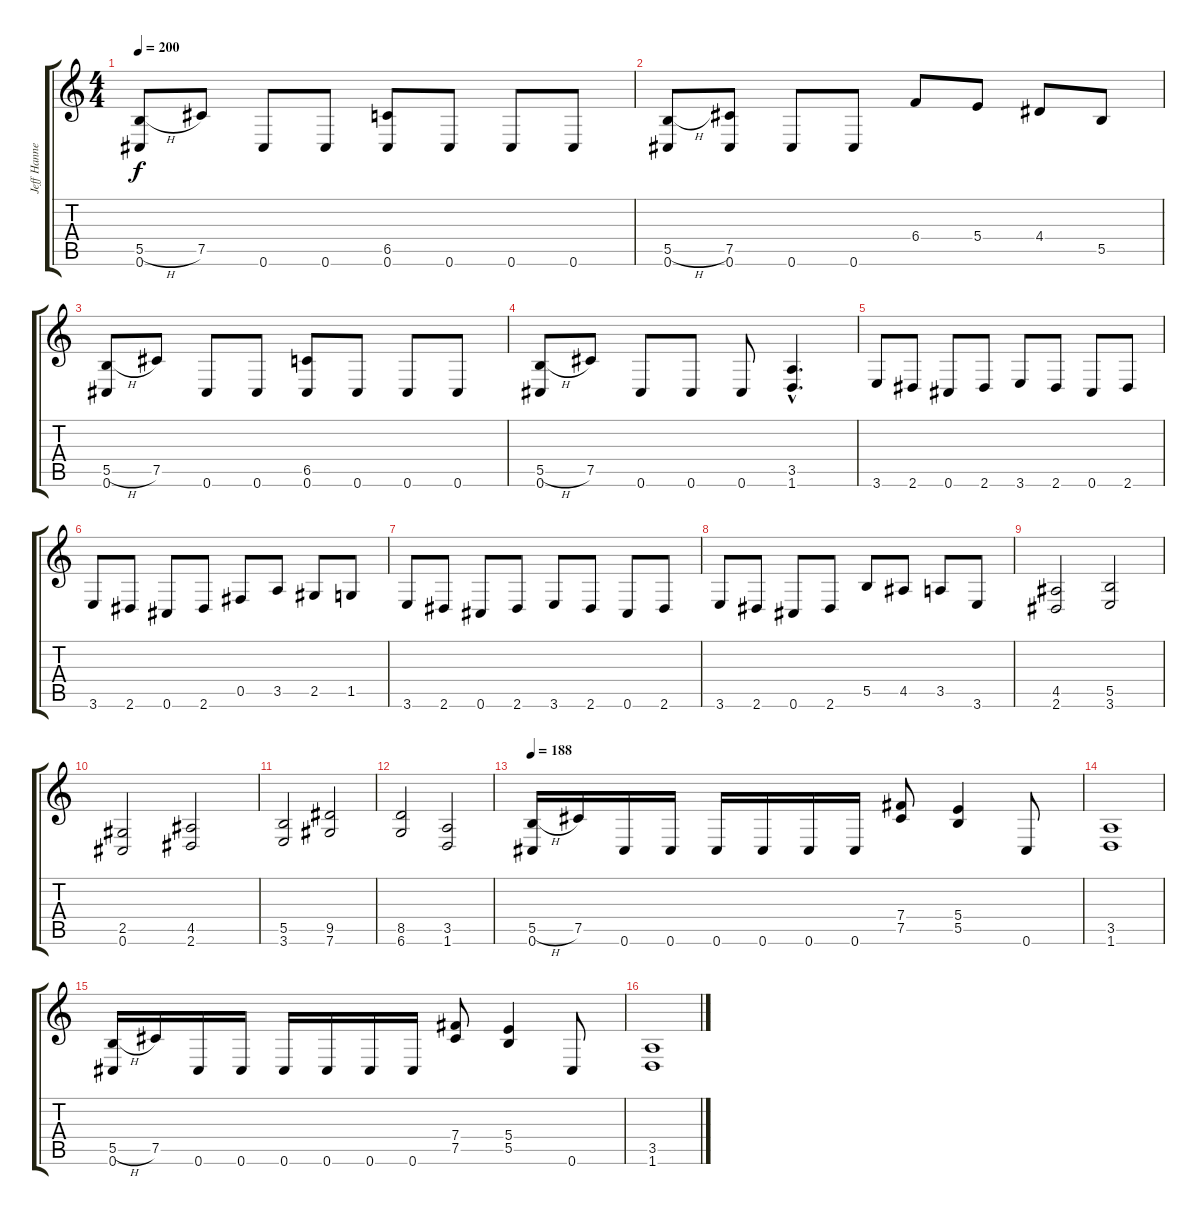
\track ("Jeff Hanneman" "Jeff Hanne") {instrument distortionguitar}
\staff {score tabs}
\tuning (Db4 Ab3 E3 B2 Gb2 Db2) {hide}
\ts (4 4)
\tempo 200
\clef g2
\ks c
(5.5{h} 0.6).8{dy f} 7.5.8 0.6.8 0.6.8 (6.5 0.6).8 0.6.8 0.6.8 0.6.8 |
(5.5{h} 0.6).8 (7.5 0.6).8 0.6.8 0.6.8 6.4.8 5.4.8 4.4.8 5.5.8 |
(5.5{h} 0.6).8 7.5.8 0.6.8 0.6.8 (6.5 0.6).8 0.6.8 0.6.8 0.6.8 |
(5.5{h} 0.6).8 7.5.8 0.6.8 0.6.8 0.6.8 (3.5{hac} 1.6{hac}).4{d} |
3.6.8 2.6.8 0.6.8 2.6.8 3.6.8 2.6.8 0.6.8 2.6.8 |
3.6.8 2.6.8 0.6.8 2.6.8 0.5.8 3.5.8 2.5.8 1.5.8 |
3.6.8 2.6.8 0.6.8 2.6.8 3.6.8 2.6.8 0.6.8 2.6.8 |
3.6.8 2.6.8 0.6.8 2.6.8 5.5.8 4.5.8 3.5.8 3.6.8 |
(4.5 2.6).2 (5.5 3.6).2 |
(2.5 0.6).2 (4.5 2.6).2 |
(5.5 3.6).2 (9.5 7.6).2 |
(8.5 6.6).2 (3.5 1.6).2 |
\tempo 188
(5.5{h} 0.6).16 7.5.16 0.6.16 0.6.16 0.6.16 0.6.16 0.6.16 0.6.16 (7.4 7.5).8 (5.4 5.5).4 0.6.8 |
(3.5 1.6).1 |
(5.5{h} 0.6).16 7.5.16 0.6.16 0.6.16 0.6.16 0.6.16 0.6.16 0.6.16 (7.4 7.5).8 (5.4 5.5).4 0.6.8 |
(3.5 1.6).1
